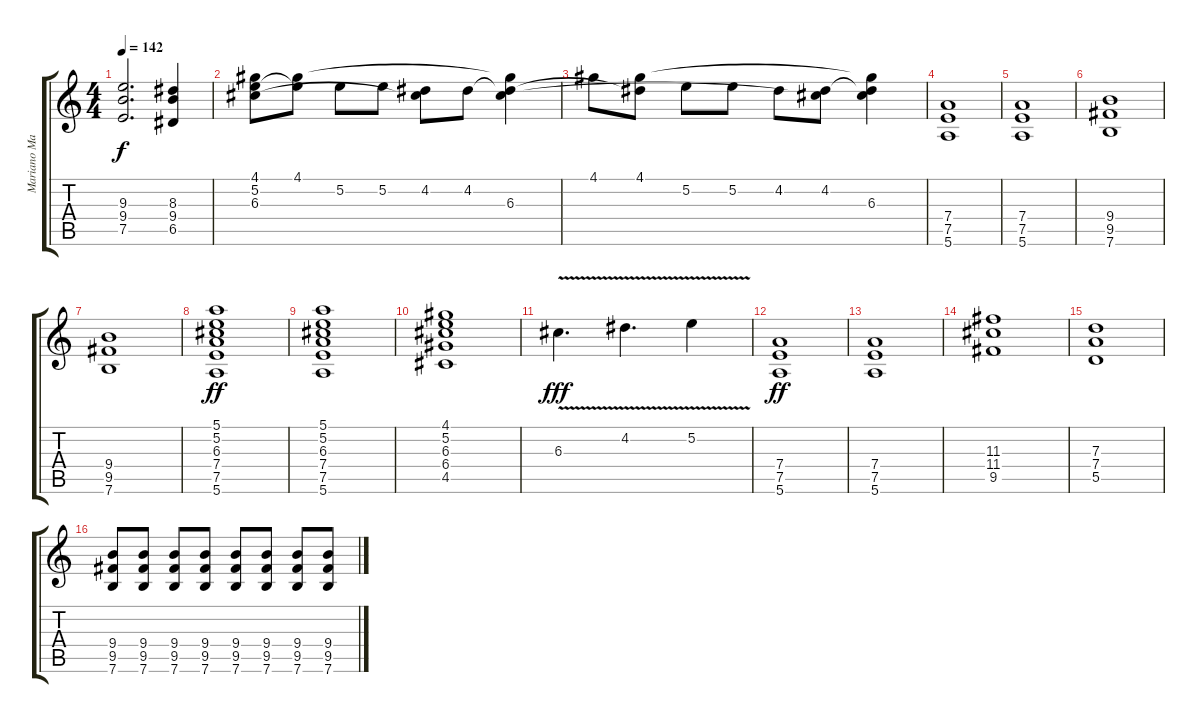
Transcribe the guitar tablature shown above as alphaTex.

\track ("Mariano Martinez" "Mariano Ma") {instrument overdrivenguitar}
\staff {score tabs}
\tuning (E4 B3 G3 D3 A2 E2) {hide}
\ts (4 4)
\tempo 142
\clef g2
\ks c
(9.3 9.4 7.5).2{d dy f} (8.3 9.4 6.5).4 |
(4.1 5.2 6.3).8 (4.1 5.2{t}).8 5.2.8 5.2.8 (4.2 6.3{t}).8 4.2.8 (4.1{t} 4.2{t} 6.3).4 |
4.1.8 (4.1 4.2{t}).8 5.2.8 5.2.8 4.2.8 (4.2 6.3{t}).8 (4.1{t} 4.2{t} 6.3).4 |
(7.4 7.5 5.6).1 |
(7.4 7.5 5.6).1 |
(9.4 9.5 7.6).1 |
(9.4 9.5 7.6).1 |
(5.1 5.2 6.3 7.4 7.5 5.6).1{dy ff} |
(5.1 5.2 6.3 7.4 7.5 5.6).1 |
(4.1 5.2 6.3 6.4 4.5).1 |
6.3{v}.4{d dy fff} 4.2{v}.4{d} 5.2{v}.4 |
(7.4 7.5 5.6).1{dy ff} |
(7.4 7.5 5.6).1 |
(11.3 11.4 9.5).1 |
(7.3 7.4 5.5).1 |
(9.4 9.5 7.6).8 (9.4 9.5 7.6).8 (9.4 9.5 7.6).8 (9.4 9.5 7.6).8 (9.4 9.5 7.6).8 (9.4 9.5 7.6).8 (9.4 9.5 7.6).8 (9.4 9.5 7.6).8
